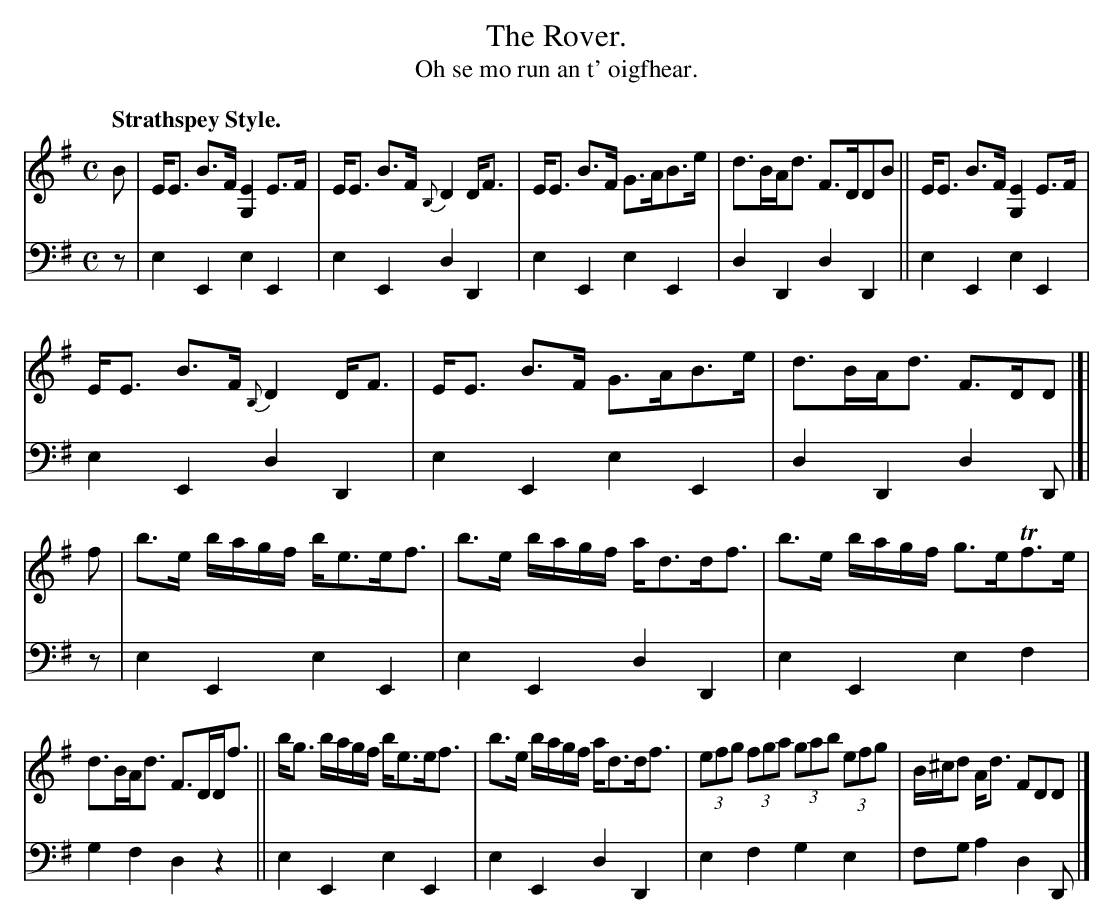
X:1
T: The Rover.
T: Oh se mo run an t' oigfhear.
M: C
L: 1/8
Q: "Strathspey Style."
K: Em	% ending on D
V: 1 staves=2
B |\
E<E B>F [E2G,2] E>F | E<E B>F {B,}D2 D<F | E<E B>F G>AB>e | d>BA<d F>DDB || E<E B>F [E2G,2] E>F |
E<E B>F {B,}D2 D<F | E<E B>F G>AB>e | d>BA<d F>DD |[|\
f | b>e b/a/g/f/ b<ee<f | b>e b/a/g/f/ a<dd<f | b>e b/a/g/f/ g>eTf>e |
d>BA<d F>DD<f || b<g b/a/g/f/ b<ee<f | b>e b/a/g/f/ a<dd<f | (3efg (3fga (3gab (3efg | B/^c/d A<d FDD |]
V: 2 clef=bass middle=d
z | e2E2 e2E2 | e2E2 d2D2 | e2E2 e2E2 | d2D2 d2D2 || e2E2 e2E2 |
e2E2 d2D2 | e2E2 e2E2 | d2D2 d2D |[| z | e2E2 e2E2 | e2E2 d2D2 | e2E2 e2f2 |
g2f2 d2z2 || e2E2 e2E2 | e2E2 d2D2 | e2f2 g2e2 | fga2 d2D |]
